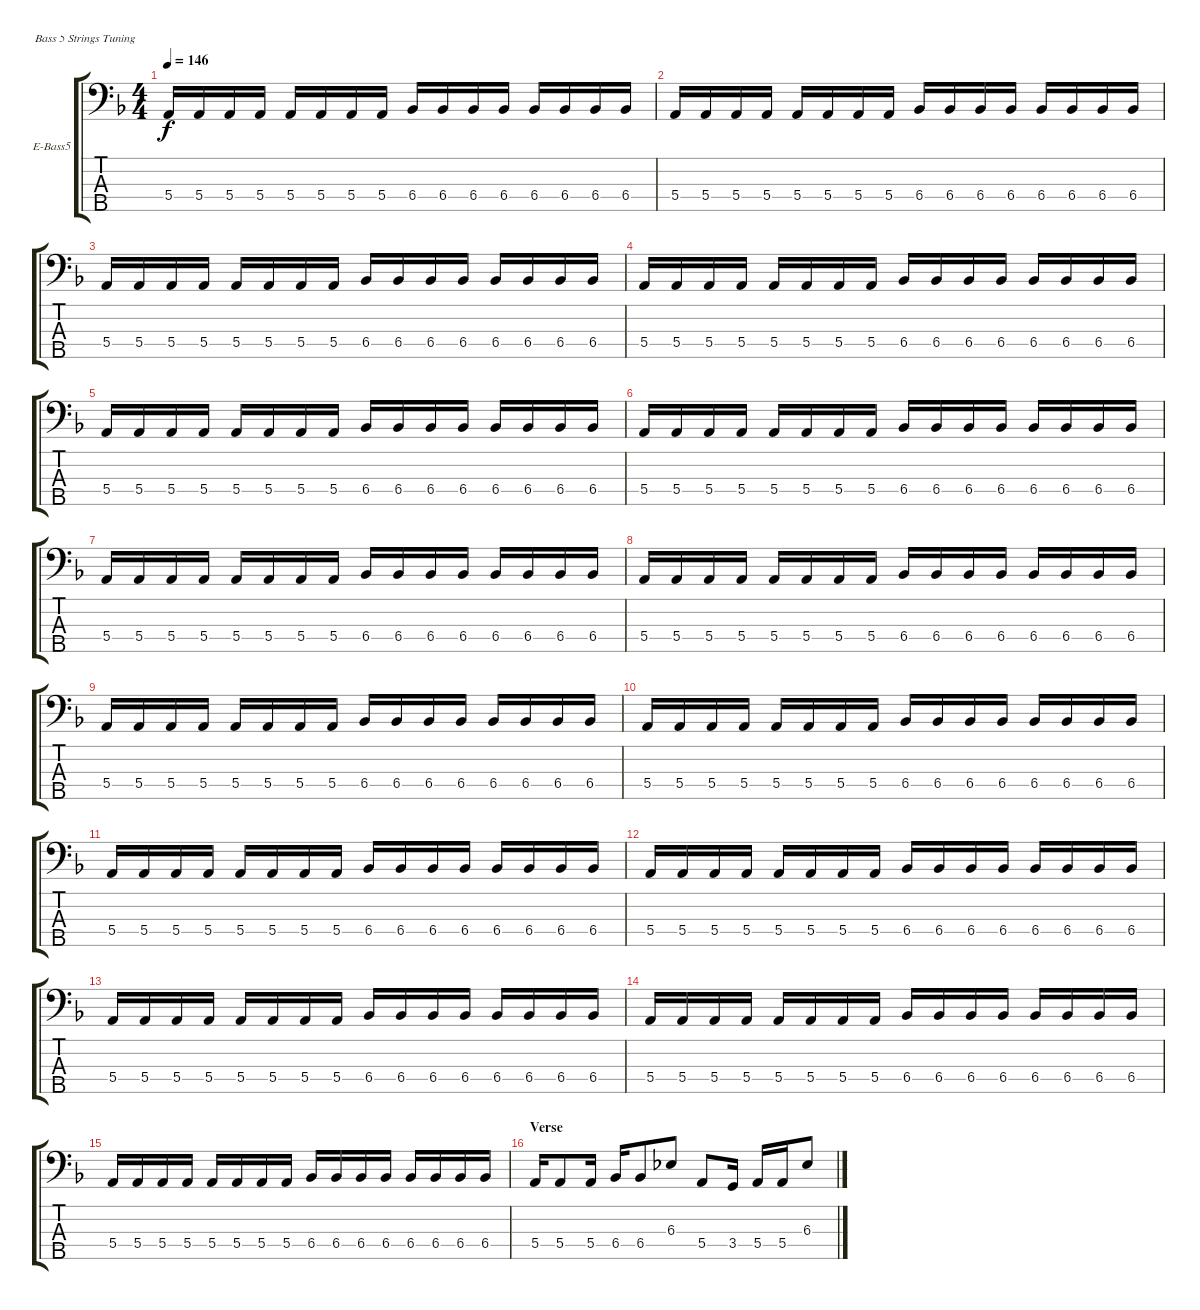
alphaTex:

\defaultSystemsLayout 4
\bracketExtendMode groupsimilarinstruments
\firstSystemTrackNameOrientation horizontal
\otherSystemsTrackNameOrientation horizontal
\track ("David Ellefson (Bass)" "E-Bass5") {instrument electricbassfinger}
\staff {score tabs}
\tuning (G2 D2 A1 E1 B0)
\ts (4 4)
\tempo 146
\clef f4
\scale
0.333333
\ks dminor
5.4.16{dy f} 5.4.16 5.4.16 5.4.16 5.4.16 5.4.16 5.4.16 5.4.16 6.4.16 6.4.16 6.4.16 6.4.16 6.4.16 6.4.16 6.4.16 6.4.16 |
\scale
0.333333 5.4.16 5.4.16 5.4.16 5.4.16 5.4.16 5.4.16 5.4.16 5.4.16 6.4.16 6.4.16 6.4.16 6.4.16 6.4.16 6.4.16 6.4.16 6.4.16 |
\scale
0.333333 5.4.16 5.4.16 5.4.16 5.4.16 5.4.16 5.4.16 5.4.16 5.4.16 6.4.16 6.4.16 6.4.16 6.4.16 6.4.16 6.4.16 6.4.16 6.4.16 |
\scale
0.333333 5.4.16 5.4.16 5.4.16 5.4.16 5.4.16 5.4.16 5.4.16 5.4.16 6.4.16 6.4.16 6.4.16 6.4.16 6.4.16 6.4.16 6.4.16 6.4.16 |
\scale
0.333333 5.4.16 5.4.16 5.4.16 5.4.16 5.4.16 5.4.16 5.4.16 5.4.16 6.4.16 6.4.16 6.4.16 6.4.16 6.4.16 6.4.16 6.4.16 6.4.16 |
\scale
0.333333 5.4.16 5.4.16 5.4.16 5.4.16 5.4.16 5.4.16 5.4.16 5.4.16 6.4.16 6.4.16 6.4.16 6.4.16 6.4.16 6.4.16 6.4.16 6.4.16 |
\scale
0.333333 5.4.16 5.4.16 5.4.16 5.4.16 5.4.16 5.4.16 5.4.16 5.4.16 6.4.16 6.4.16 6.4.16 6.4.16 6.4.16 6.4.16 6.4.16 6.4.16 |
\scale
0.333333 5.4.16 5.4.16 5.4.16 5.4.16 5.4.16 5.4.16 5.4.16 5.4.16 6.4.16 6.4.16 6.4.16 6.4.16 6.4.16 6.4.16 6.4.16 6.4.16 |
\scale
0.333333 5.4.16 5.4.16 5.4.16 5.4.16 5.4.16 5.4.16 5.4.16 5.4.16 6.4.16 6.4.16 6.4.16 6.4.16 6.4.16 6.4.16 6.4.16 6.4.16 |
\scale
0.333333 5.4.16 5.4.16 5.4.16 5.4.16 5.4.16 5.4.16 5.4.16 5.4.16 6.4.16 6.4.16 6.4.16 6.4.16 6.4.16 6.4.16 6.4.16 6.4.16 |
\scale
0.333333 5.4.16 5.4.16 5.4.16 5.4.16 5.4.16 5.4.16 5.4.16 5.4.16 6.4.16 6.4.16 6.4.16 6.4.16 6.4.16 6.4.16 6.4.16 6.4.16 |
\scale
0.333333 5.4.16 5.4.16 5.4.16 5.4.16 5.4.16 5.4.16 5.4.16 5.4.16 6.4.16 6.4.16 6.4.16 6.4.16 6.4.16 6.4.16 6.4.16 6.4.16 |
\scale
0.333333 5.4.16 5.4.16 5.4.16 5.4.16 5.4.16 5.4.16 5.4.16 5.4.16 6.4.16 6.4.16 6.4.16 6.4.16 6.4.16 6.4.16 6.4.16 6.4.16 |
\scale
0.333333 5.4.16 5.4.16 5.4.16 5.4.16 5.4.16 5.4.16 5.4.16 5.4.16 6.4.16 6.4.16 6.4.16 6.4.16 6.4.16 6.4.16 6.4.16 6.4.16 |
\scale
0.333333 5.4.16 5.4.16 5.4.16 5.4.16 5.4.16 5.4.16 5.4.16 5.4.16 6.4.16 6.4.16 6.4.16 6.4.16 6.4.16 6.4.16 6.4.16 6.4.16 |
\section ("" "Verse")
\scale
0.333333 5.4.16 5.4.8 5.4.16 6.4.16 6.4.8 6.3.8 5.4.8 3.4.16 5.4.16 5.4.16 6.3.8
